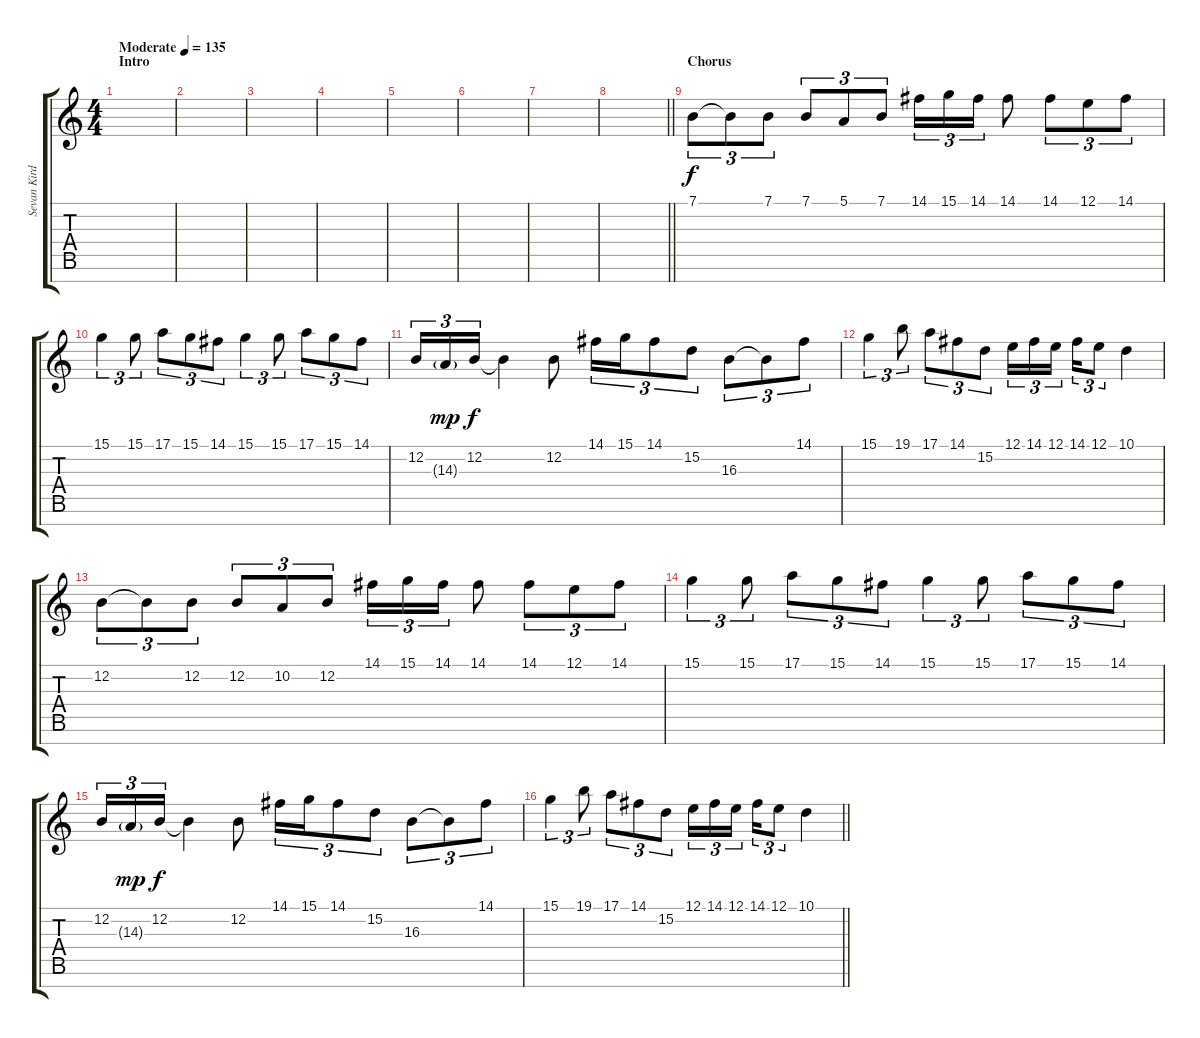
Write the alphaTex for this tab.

\track ("Sevan Kirder" "Sevan Kird") {instrument flute}
\staff {score tabs}
\tuning (E4 B3 G3 D3 A2 E2 B1) {hide}
\ts (4 4)
\section ("" "Intro")
\tempo (135 "Moderate")
\clef g2
\ks c
|
|
|
|
|
|
|
\barLineRight lightlight
|
\section ("" "Chorus")
7.1.8{tu (3 2)} 7.1{t}.8{tu (3 2)} 7.1.8{tu (3 2)} 7.1.8{tu (3 2)} 5.1.8{tu (3 2)} 7.1.8{tu (3 2)} 14.1.16{tu (3 2)} 15.1.16{tu (3 2)} 14.1.16{tu (3 2)} 14.1.8 14.1.8{tu (3 2)} 12.1.8{tu (3 2)} 14.1.8{tu (3 2)} |
15.1.4{tu (3 2)} 15.1.8{tu (3 2)} 17.1.8{tu (3 2)} 15.1.8{tu (3 2)} 14.1.8{tu (3 2)} 15.1.4{tu (3 2)} 15.1.8{tu (3 2)} 17.1.8{tu (3 2)} 15.1.8{tu (3 2)} 14.1.8{tu (3 2)} |
12.2.16{tu (3 2)} 14.3{g}.16{tu (3 2) dy mp} 12.2.16{tu (3 2) dy f} 12.2{t}.4 12.2.8 14.1.16{tu (3 2)} 15.1.16{tu (3 2)} 14.1.8{tu (3 2)} 15.2.8{tu (3 2)} 16.3.8{tu (3 2)} 16.3{t}.8{tu (3 2)} 14.1.8{tu (3 2)} |
15.1.4{tu (3 2)} 19.1.8{tu (3 2)} 17.1.8{tu (3 2)} 14.1.8{tu (3 2)} 15.2.8{tu (3 2)} 12.1.16{tu (3 2)} 14.1.16{tu (3 2)} 12.1.16{tu (3 2) beam splitsecondary} 14.1.16{tu (3 2)} 12.1.8{tu (3 2)} 10.1.4 |
12.2.8{tu (3 2)} 12.2{t}.8{tu (3 2)} 12.2.8{tu (3 2)} 12.2.8{tu (3 2)} 10.2.8{tu (3 2)} 12.2.8{tu (3 2)} 14.1.16{tu (3 2)} 15.1.16{tu (3 2)} 14.1.16{tu (3 2)} 14.1.8 14.1.8{tu (3 2)} 12.1.8{tu (3 2)} 14.1.8{tu (3 2)} |
15.1.4{tu (3 2)} 15.1.8{tu (3 2)} 17.1.8{tu (3 2)} 15.1.8{tu (3 2)} 14.1.8{tu (3 2)} 15.1.4{tu (3 2)} 15.1.8{tu (3 2)} 17.1.8{tu (3 2)} 15.1.8{tu (3 2)} 14.1.8{tu (3 2)} |
12.2.16{tu (3 2)} 14.3{g}.16{tu (3 2) dy mp} 12.2.16{tu (3 2) dy f} 12.2{t}.4 12.2.8 14.1.16{tu (3 2)} 15.1.16{tu (3 2)} 14.1.8{tu (3 2)} 15.2.8{tu (3 2)} 16.3.8{tu (3 2)} 16.3{t}.8{tu (3 2)} 14.1.8{tu (3 2)} |
\barLineRight lightlight
15.1.4{tu (3 2)} 19.1.8{tu (3 2)} 17.1.8{tu (3 2)} 14.1.8{tu (3 2)} 15.2.8{tu (3 2)} 12.1.16{tu (3 2)} 14.1.16{tu (3 2)} 12.1.16{tu (3 2) beam splitsecondary} 14.1.16{tu (3 2)} 12.1.8{tu (3 2)} 10.1.4
